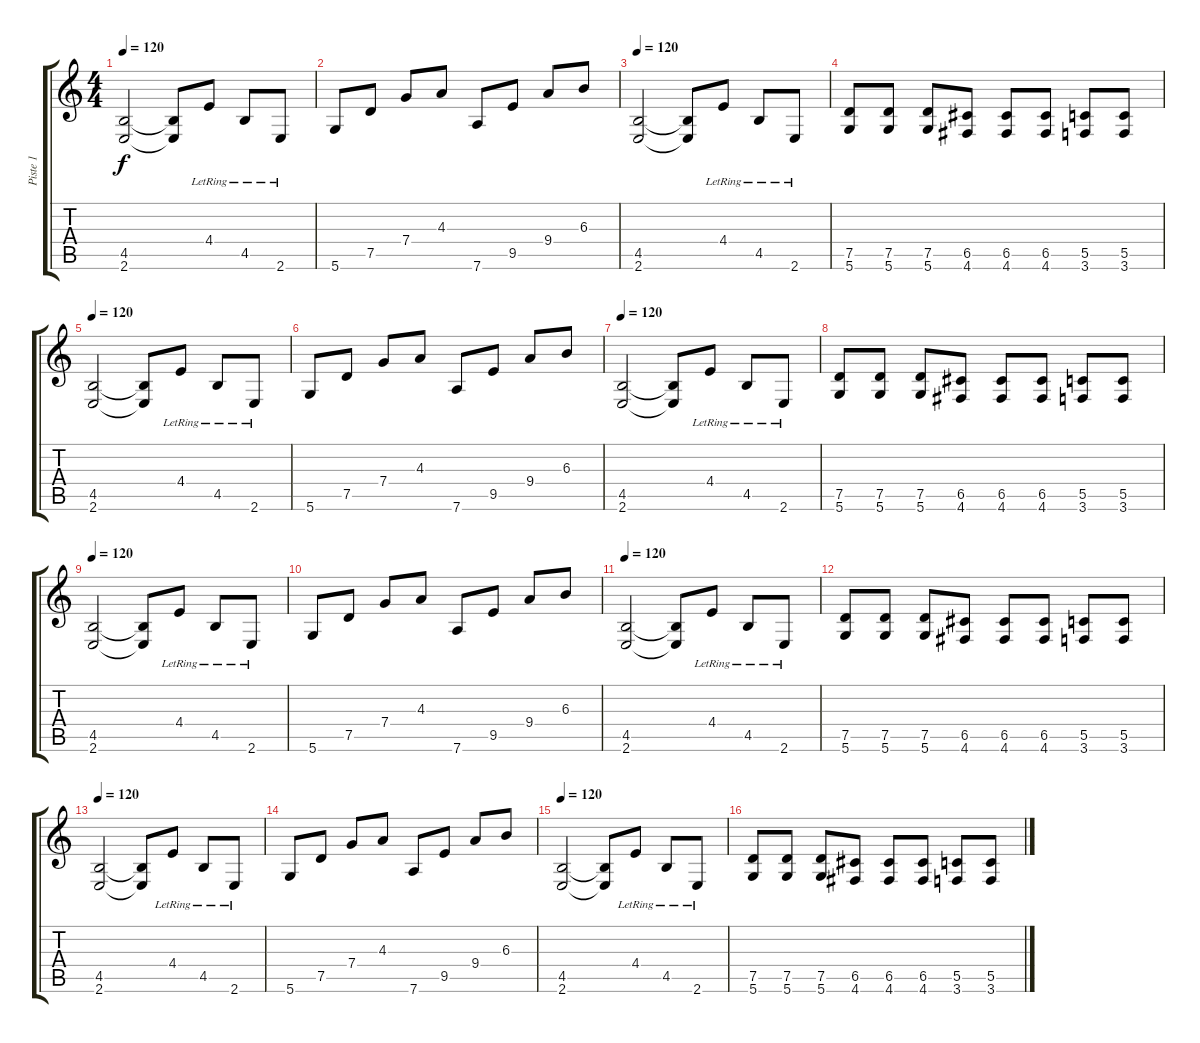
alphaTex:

\track ("Piste 1" "Piste 1") {instrument distortionguitar}
\staff {score tabs}
\tuning (D4 A3 F3 C3 G2 D2) {hide}
\ts (4 4)
\tempo 120
\clef g2
\ks c
(4.5 2.6).2{dy f} (4.5{t} 2.6{t}).8 4.4{lr}.8 4.5{lr}.8 2.6{lr}.8 |
5.6.8 7.5.8 7.4.8 4.3.8 7.6.8 9.5.8 9.4.8 6.3.8 |
\tempo 120
(4.5 2.6).2 (4.5{t} 2.6{t}).8 4.4{lr}.8 4.5{lr}.8 2.6{lr}.8 |
(7.5 5.6).8 (7.5 5.6).8 (7.5 5.6).8 (6.5 4.6).8 (6.5 4.6).8 (6.5 4.6).8 (5.5 3.6).8 (5.5 3.6).8 |
\tempo 120
(4.5 2.6).2 (4.5{t} 2.6{t}).8 4.4{lr}.8 4.5{lr}.8 2.6{lr}.8 |
5.6.8 7.5.8 7.4.8 4.3.8 7.6.8 9.5.8 9.4.8 6.3.8 |
\tempo 120
(4.5 2.6).2 (4.5{t} 2.6{t}).8 4.4{lr}.8 4.5{lr}.8 2.6{lr}.8 |
(7.5 5.6).8 (7.5 5.6).8 (7.5 5.6).8 (6.5 4.6).8 (6.5 4.6).8 (6.5 4.6).8 (5.5 3.6).8 (5.5 3.6).8 |
\tempo 120
(4.5 2.6).2 (4.5{t} 2.6{t}).8 4.4{lr}.8 4.5{lr}.8 2.6{lr}.8 |
5.6.8 7.5.8 7.4.8 4.3.8 7.6.8 9.5.8 9.4.8 6.3.8 |
\tempo 120
(4.5 2.6).2 (4.5{t} 2.6{t}).8 4.4{lr}.8 4.5{lr}.8 2.6{lr}.8 |
(7.5 5.6).8 (7.5 5.6).8 (7.5 5.6).8 (6.5 4.6).8 (6.5 4.6).8 (6.5 4.6).8 (5.5 3.6).8 (5.5 3.6).8 |
\tempo 120
(4.5 2.6).2 (4.5{t} 2.6{t}).8 4.4{lr}.8 4.5{lr}.8 2.6{lr}.8 |
5.6.8 7.5.8 7.4.8 4.3.8 7.6.8 9.5.8 9.4.8 6.3.8 |
\tempo 120
(4.5 2.6).2 (4.5{t} 2.6{t}).8 4.4{lr}.8 4.5{lr}.8 2.6{lr}.8 |
(7.5 5.6).8 (7.5 5.6).8 (7.5 5.6).8 (6.5 4.6).8 (6.5 4.6).8 (6.5 4.6).8 (5.5 3.6).8 (5.5 3.6).8
